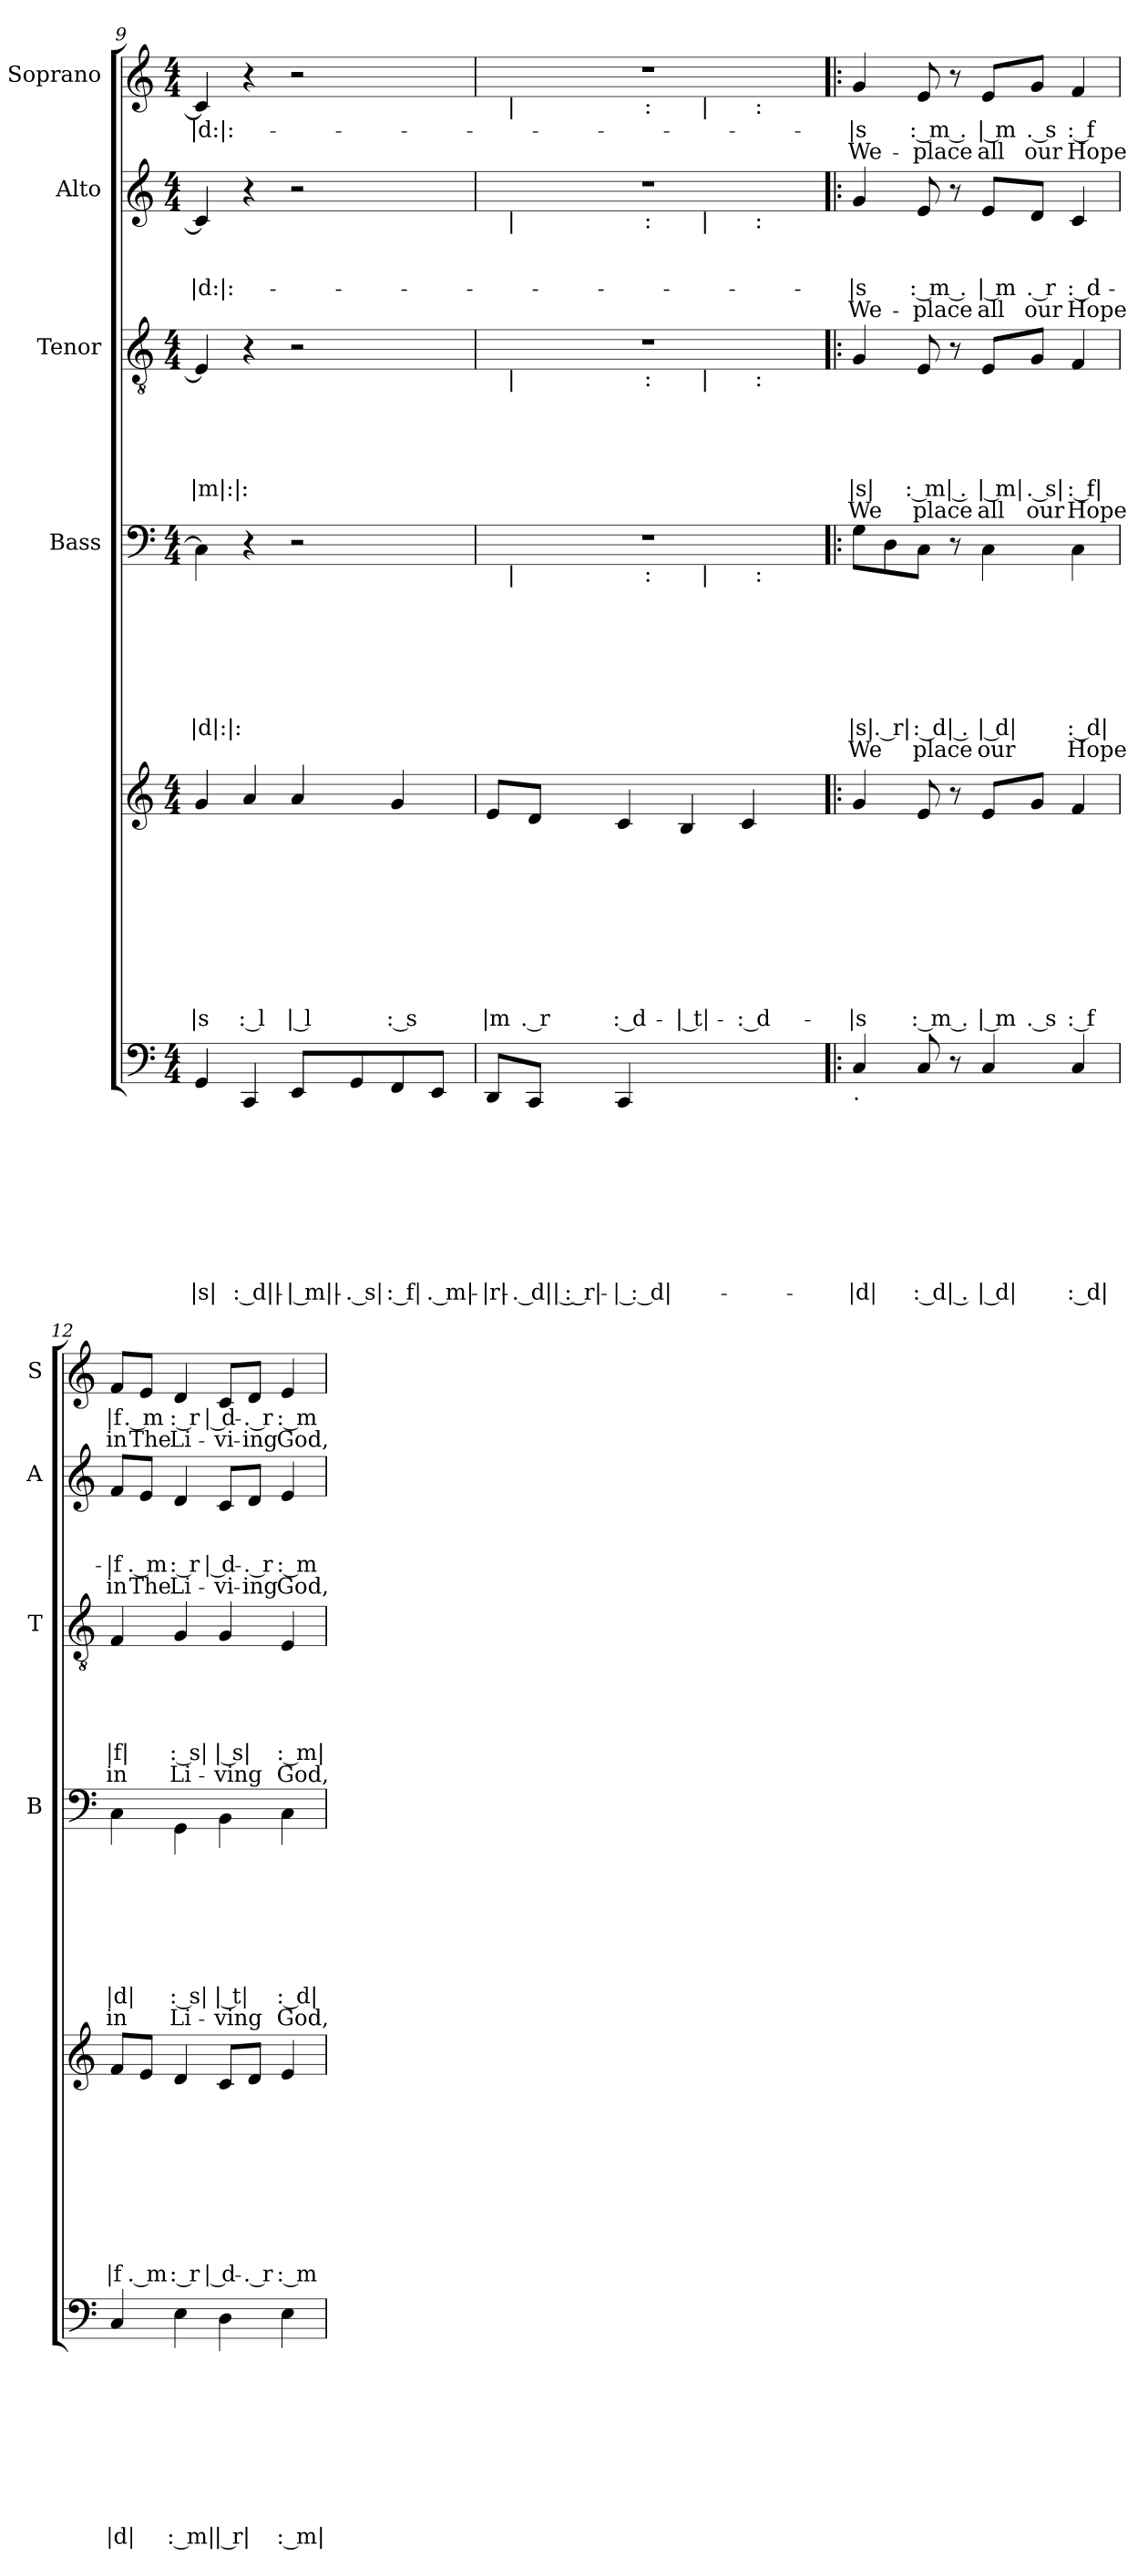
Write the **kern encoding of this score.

**kern	**text	**text	**text	**text	**text	**text	**text	**text	**text	**kern	**text	**text	**text	**text	**text	**text	**text	**text	**text	**kern	**text	**text	**text	**text	**text	**text	**text	**text	**kern	**text	**text	**text	**text	**text	**text	**kern	**text	**text	**text	**text	**kern	**text	**text
*part5	*part5	*part5	*part5	*part5	*part5	*part5	*part5	*part5	*part5	*part5	*part5	*part5	*part5	*part5	*part5	*part5	*part5	*part5	*part5	*part4	*part4	*part4	*part4	*part4	*part4	*part4	*part4	*part4	*part3	*part3	*part3	*part3	*part3	*part3	*part3	*part2	*part2	*part2	*part2	*part2	*part1	*part1	*part1
*staff6	*staff6	*staff6	*staff6	*staff6	*staff6	*staff6	*staff6	*staff6	*staff6	*staff5	*staff5	*staff5	*staff5	*staff5	*staff5	*staff5	*staff5	*staff5	*staff5	*staff4	*staff4	*staff4	*staff4	*staff4	*staff4	*staff4	*staff4	*staff4	*staff3	*staff3	*staff3	*staff3	*staff3	*staff3	*staff3	*staff2	*staff2	*staff2	*staff2	*staff2	*staff1	*staff1	*staff1
*	*	*	*	*	*	*	*	*	*	*	*	*	*	*	*	*	*	*	*	*I"Bass	*	*	*	*	*	*	*	*	*I"Tenor	*	*	*	*	*	*	*I"Alto	*	*	*	*	*I"Soprano	*	*
*	*	*	*	*	*	*	*	*	*	*	*	*	*	*	*	*	*	*	*	*I'B	*	*	*	*	*	*	*	*	*I'T	*	*	*	*	*	*	*I'A	*	*	*	*	*I'S	*	*
*clefF4	*	*	*	*	*	*	*	*	*	*clefG2	*	*	*	*	*	*	*	*	*	*clefF4	*	*	*	*	*	*	*	*	*clefGv2	*	*	*	*	*	*	*clefG2	*	*	*	*	*clefG2	*	*
*k[]	*	*	*	*	*	*	*	*	*	*k[]	*	*	*	*	*	*	*	*	*	*k[]	*	*	*	*	*	*	*	*	*k[]	*	*	*	*	*	*	*k[]	*	*	*	*	*k[]	*	*
*C:	*	*	*	*	*	*	*	*	*	*C:	*	*	*	*	*	*	*	*	*	*C:	*	*	*	*	*	*	*	*	*C:	*	*	*	*	*	*	*C:	*	*	*	*	*C:	*	*
*M4/4	*	*	*	*	*	*	*	*	*	*M4/4	*	*	*	*	*	*	*	*	*	*M4/4	*	*	*	*	*	*	*	*	*M4/4	*	*	*	*	*	*	*M4/4	*	*	*	*	*M4/4	*	*
=9	=9	=9	=9	=9	=9	=9	=9	=9	=9	=9	=9	=9	=9	=9	=9	=9	=9	=9	=9	=9	=9	=9	=9	=9	=9	=9	=9	=9	=9	=9	=9	=9	=9	=9	=9	=9	=9	=9	=9	=9	=9	=9	=9
!	!	!	!	!	!	!	!	!	!LO:LY:b:rj	!	!	!	!	!	!	!	!	!	!LO:LY:b:rj	!	!	!	!	!	!	!	!LO:LY:b:rj	!	!	!	!	!	!	!LO:LY:b:rj	!	!	!	!	!LO:LY:b:rj	!	!	!LO:LY:b:rj	!
4GG/	.	.	.	.	.	.	.	.	|s|	4g/	.	.	.	.	.	.	.	.	-|s	4C\]	.	.	.	.	.	.	|d|:|:	.	4E/]	.	.	.	.	|m|:|:	.	4c/]	.	.	-|d:|:-	.	4c/]	-|d:|:-	.
!	!	!	!	!	!	!	!	!	!LO:LY:b:rj	!	!	!	!	!	!	!	!	!	!LO:LY:b:rj	!	!	!	!	!	!	!	!	!	!	!	!	!	!	!	!	!	!	!	!	!	!	!	!
4CC/	.	.	.	.	.	.	.	.	: d||-	4a/	.	.	.	.	.	.	.	.	: l	4r	.	.	.	.	.	.	.	.	4r	.	.	.	.	.	.	4r	.	.	.	.	4r	.	.
!	!	!	!	!	!	!	!	!	!LO:LY:b:rj	!	!	!	!	!	!	!	!	!	!LO:LY:b:rj	!	!	!	!	!	!	!	!	!	!	!	!	!	!	!	!	!	!	!	!	!	!	!	!
8EE/L	.	.	.	.	.	.	.	.	-| m||-	4a/	.	.	.	.	.	.	.	.	| l	2r	.	.	.	.	.	.	.	.	2r	.	.	.	.	.	.	2r	.	.	.	.	2r	.	.
!	!	!	!	!	!	!	!	!	!LO:LY:b:rj	!	!	!	!	!	!	!	!	!	!	!	!	!	!	!	!	!	!	!	!	!	!	!	!	!	!	!	!	!	!	!	!	!	!
8GG/	.	.	.	.	.	.	.	.	-. s|	.	.	.	.	.	.	.	.	.	.	.	.	.	.	.	.	.	.	.	.	.	.	.	.	.	.	.	.	.	.	.	.	.	.
!	!	!	!	!	!	!	!	!	!LO:LY:b:rj	!	!	!	!	!	!	!	!	!	!LO:LY:b:rj	!	!	!	!	!	!	!	!	!	!	!	!	!	!	!	!	!	!	!	!	!	!	!	!
8FF/	.	.	.	.	.	.	.	.	: f|	4g/	.	.	.	.	.	.	.	.	: s	.	.	.	.	.	.	.	.	.	.	.	.	.	.	.	.	.	.	.	.	.	.	.	.
!	!	!	!	!	!	!	!	!	!LO:LY:b:rj	!	!	!	!	!	!	!	!	!	!	!	!	!	!	!	!	!	!	!	!	!	!	!	!	!	!	!	!	!	!	!	!	!	!
8EE/J	.	.	.	.	.	.	.	.	. m|-	.	.	.	.	.	.	.	.	.	.	.	.	.	.	.	.	.	.	.	.	.	.	.	.	.	.	.	.	.	.	.	.	.	.
=10	=10	=10	=10	=10	=10	=10	=10	=10	=10	=10	=10	=10	=10	=10	=10	=10	=10	=10	=10	=10	=10	=10	=10	=10	=10	=10	=10	=10	=10	=10	=10	=10	=10	=10	=10	=10	=10	=10	=10	=10	=10	=10	=10
!	!	!	!	!	!	!	!	!	!LO:LY:b:rj	!	!	!	!	!	!	!	!	!	!LO:LY:b:rj	!	!	!	!	!	!	!	!	!	!	!	!	!	!	!	!	!	!	!	!	!	!	!	!
*	*	*	*	*	*	*	*	*	*	*	*	*	*	*	*	*	*	*	*	*^	*	*	*	*	*	*	*	*	*^	*	*	*	*	*	*	*^	*	*	*	*	*^	*	*
*	*	*	*	*	*	*	*	*	*	*	*	*	*	*	*	*	*	*	*	*	*^	*	*	*	*	*	*	*	*	*	*^	*	*	*	*	*	*	*	*^	*	*	*	*	*	*^	*	*
*	*	*	*	*	*	*	*	*	*	*	*	*	*	*	*	*	*	*	*	*	*	*^	*	*	*	*	*	*	*	*	*	*	*^	*	*	*	*	*	*	*	*	*^	*	*	*	*	*	*	*^	*	*
*	*	*	*	*	*	*	*	*	*	*	*	*	*	*	*	*	*	*	*	*	*	*	*^	*	*	*	*	*	*	*	*	*	*	*	*^	*	*	*	*	*	*	*	*	*	*^	*	*	*	*	*	*	*	*^	*	*
8DD/L	.	.	.	.	.	.	.	.	-|r|-	8e/L	.	.	.	.	.	.	.	.	-|m	1r	16ryy	4ryy	2ryy	2ryy	.	.	.	.	.	.	.	.	1r	16ryy	4ryy	2ryy	2ryy	.	.	.	.	.	.	1r	16ryy	4ryy	2ryy	2ryy	.	.	.	.	1r	16ryy	4ryy	2ryy	2ryy	.	.
!	!	!	!	!	!	!	!	!	!	!	!	!	!	!	!	!	!	!	!	!	!	!	!	!	!	!	!	!	!	!	!	!	!	!	!	!	!	!	!	!	!	!	!	!	!	!	!	!	!	!	!	!	!	!LO:TX:b:t=|	!	!	!	!	!
!	!	!	!	!	!	!	!	!	!	!	!	!	!	!	!	!	!	!	!	!	!	!	!	!	!	!	!	!	!	!	!	!	!	!	!	!	!	!	!	!	!	!	!	!	!LO:TX:b:t=|	!	!	!	!	!	!	!	!	!	!	!	!	!	!
!	!	!	!	!	!	!	!	!	!	!	!	!	!	!	!	!	!	!	!	!	!	!	!	!	!	!	!	!	!	!	!	!	!	!LO:TX:b:t=|	!	!	!	!	!	!	!	!	!	!	!	!	!	!	!	!	!	!	!	!	!	!	!	!	!
!	!	!	!	!	!	!	!	!	!	!	!	!	!	!	!	!	!	!	!	!	!LO:TX:b:t=|	!	!	!	!	!	!	!	!	!	!	!	!	!	!	!	!	!	!	!	!	!	!	!	!	!	!	!	!	!	!	!	!	!	!	!	!	!	!
.	.	.	.	.	.	.	.	.	.	.	.	.	.	.	.	.	.	.	.	.	2...ryy	.	.	.	.	.	.	.	.	.	.	.	.	2...ryy	.	.	.	.	.	.	.	.	.	.	2...ryy	.	.	.	.	.	.	.	.	2...ryy	.	.	.	.	.
!	!	!	!	!	!	!	!	!	!LO:LY:b:rj	!	!	!	!	!	!	!	!	!	!LO:LY:b:rj	!	!	!	!	!	!	!	!	!	!	!	!	!	!	!	!	!	!	!	!	!	!	!	!	!	!	!	!	!	!	!	!	!	!	!	!	!	!	!	!
8CC/J	.	.	.	.	.	.	.	.	-. d|| : r|-	8d/J	.	.	.	.	.	.	.	.	. r	.	.	.	.	.	.	.	.	.	.	.	.	.	.	.	.	.	.	.	.	.	.	.	.	.	.	.	.	.	.	.	.	.	.	.	.	.	.	.	.
!	!	!	!	!	!	!	!	!	!LO:LY:b:rj	!	!	!	!	!	!	!	!	!	!LO:LY:b:rj	!	!	!	!	!	!	!	!	!	!	!	!	!	!	!	!	!	!	!	!	!	!	!	!	!	!	!	!	!	!	!	!	!	!	!	!	!	!	!	!
4CC/	.	.	.	.	.	.	.	.	-| : d|-	4c/	.	.	.	.	.	.	.	.	: d-	.	.	16.ryy	.	.	.	.	.	.	.	.	.	.	.	.	16.ryy	.	.	.	.	.	.	.	.	.	.	16.ryy	.	.	.	.	.	.	.	.	16.ryy	.	.	.	.
!	!	!	!	!	!	!	!	!	!	!	!	!	!	!	!	!	!	!	!	!	!	!	!	!	!	!	!	!	!	!	!	!	!	!	!	!	!	!	!	!	!	!	!	!	!	!	!	!	!	!	!	!	!	!	!LO:TX:b:t=&colon;	!	!	!	!
!	!	!	!	!	!	!	!	!	!	!	!	!	!	!	!	!	!	!	!	!	!	!	!	!	!	!	!	!	!	!	!	!	!	!	!	!	!	!	!	!	!	!	!	!	!	!LO:TX:b:t=&colon;	!	!	!	!	!	!	!	!	!	!	!	!	!
!	!	!	!	!	!	!	!	!	!	!	!	!	!	!	!	!	!	!	!	!	!	!	!	!	!	!	!	!	!	!	!	!	!	!	!LO:TX:b:t=&colon;	!	!	!	!	!	!	!	!	!	!	!	!	!	!	!	!	!	!	!	!	!	!	!	!
!	!	!	!	!	!	!	!	!	!	!	!	!	!	!	!	!	!	!	!	!	!	!LO:TX:b:t=&colon;	!	!	!	!	!	!	!	!	!	!	!	!	!	!	!	!	!	!	!	!	!	!	!	!	!	!	!	!	!	!	!	!	!	!	!	!	!
.	.	.	.	.	.	.	.	.	.	.	.	.	.	.	.	.	.	.	.	.	.	2ryy	.	.	.	.	.	.	.	.	.	.	.	.	2ryy	.	.	.	.	.	.	.	.	.	.	2ryy	.	.	.	.	.	.	.	.	2ryy	.	.	.	.
!	!	!	!	!	!	!	!	!	!	!	!	!	!	!	!	!	!	!	!LO:LY:b:rj	!	!	!	!	!	!	!	!	!	!	!	!	!	!	!	!	!	!	!	!	!	!	!	!	!	!	!	!	!	!	!	!	!	!	!	!	!	!	!	!
2ryy	.	.	.	.	.	.	.	.	.	4B/	.	.	.	.	.	.	.	.	-| t|-	.	.	.	16ryy	4ryy	.	.	.	.	.	.	.	.	.	.	.	16ryy	4ryy	.	.	.	.	.	.	.	.	.	16ryy	4ryy	.	.	.	.	.	.	.	16ryy	4ryy	.	.
!	!	!	!	!	!	!	!	!	!	!	!	!	!	!	!	!	!	!	!	!	!	!	!	!	!	!	!	!	!	!	!	!	!	!	!	!	!	!	!	!	!	!	!	!	!	!	!	!	!	!	!	!	!	!	!	!LO:TX:b:t=|	!	!	!
!	!	!	!	!	!	!	!	!	!	!	!	!	!	!	!	!	!	!	!	!	!	!	!	!	!	!	!	!	!	!	!	!	!	!	!	!	!	!	!	!	!	!	!	!	!	!	!LO:TX:b:t=|	!	!	!	!	!	!	!	!	!	!	!	!
!	!	!	!	!	!	!	!	!	!	!	!	!	!	!	!	!	!	!	!	!	!	!	!	!	!	!	!	!	!	!	!	!	!	!	!	!LO:TX:b:t=|	!	!	!	!	!	!	!	!	!	!	!	!	!	!	!	!	!	!	!	!	!	!	!
!	!	!	!	!	!	!	!	!	!	!	!	!	!	!	!	!	!	!	!	!	!	!	!LO:TX:b:t=|	!	!	!	!	!	!	!	!	!	!	!	!	!	!	!	!	!	!	!	!	!	!	!	!	!	!	!	!	!	!	!	!	!	!	!	!
.	.	.	.	.	.	.	.	.	.	.	.	.	.	.	.	.	.	.	.	.	.	.	4..ryy	.	.	.	.	.	.	.	.	.	.	.	.	4..ryy	.	.	.	.	.	.	.	.	.	.	4..ryy	.	.	.	.	.	.	.	.	4..ryy	.	.	.
!	!	!	!	!	!	!	!	!	!	!	!	!	!	!	!	!	!	!	!LO:LY:b:rj	!	!	!	!	!	!	!	!	!	!	!	!	!	!	!	!	!	!	!	!	!	!	!	!	!	!	!	!	!	!	!	!	!	!	!	!	!	!	!	!
.	.	.	.	.	.	.	.	.	.	4c/	.	.	.	.	.	.	.	.	-: d-	.	.	.	.	32ryy	.	.	.	.	.	.	.	.	.	.	.	.	32ryy	.	.	.	.	.	.	.	.	.	.	32ryy	.	.	.	.	.	.	.	.	32ryy	.	.
!	!	!	!	!	!	!	!	!	!	!	!	!	!	!	!	!	!	!	!	!	!	!	!	!	!	!	!	!	!	!	!	!	!	!	!	!	!	!	!	!	!	!	!	!	!	!	!	!	!	!	!	!	!	!	!	!	!LO:TX:b:t=&colon;	!	!
!	!	!	!	!	!	!	!	!	!	!	!	!	!	!	!	!	!	!	!	!	!	!	!	!	!	!	!	!	!	!	!	!	!	!	!	!	!	!	!	!	!	!	!	!	!	!	!	!LO:TX:b:t=&colon;	!	!	!	!	!	!	!	!	!	!	!
!	!	!	!	!	!	!	!	!	!	!	!	!	!	!	!	!	!	!	!	!	!	!	!	!	!	!	!	!	!	!	!	!	!	!	!	!	!LO:TX:b:t=&colon;	!	!	!	!	!	!	!	!	!	!	!	!	!	!	!	!	!	!	!	!	!	!
!	!	!	!	!	!	!	!	!	!	!	!	!	!	!	!	!	!	!	!	!	!	!	!	!LO:TX:b:t=&colon;	!	!	!	!	!	!	!	!	!	!	!	!	!	!	!	!	!	!	!	!	!	!	!	!	!	!	!	!	!	!	!	!	!	!	!
.	.	.	.	.	.	.	.	.	.	.	.	.	.	.	.	.	.	.	.	.	.	.	.	8..ryy	.	.	.	.	.	.	.	.	.	.	.	.	8..ryy	.	.	.	.	.	.	.	.	.	.	8..ryy	.	.	.	.	.	.	.	.	8..ryy	.	.
.	.	.	.	.	.	.	.	.	.	.	.	.	.	.	.	.	.	.	.	.	.	8ryy	.	.	.	.	.	.	.	.	.	.	.	.	8ryy	.	.	.	.	.	.	.	.	.	.	8ryy	.	.	.	.	.	.	.	.	8ryy	.	.	.	.
.	.	.	.	.	.	.	.	.	.	.	.	.	.	.	.	.	.	.	.	.	.	32ryy	.	.	.	.	.	.	.	.	.	.	.	.	32ryy	.	.	.	.	.	.	.	.	.	.	32ryy	.	.	.	.	.	.	.	.	32ryy	.	.	.	.
!!LO:PB:g=z
=11!|:	=11!|:	=11!|:	=11!|:	=11!|:	=11!|:	=11!|:	=11!|:	=11!|:	=11!|:	=11!|:	=11!|:	=11!|:	=11!|:	=11!|:	=11!|:	=11!|:	=11!|:	=11!|:	=11!|:	=11!|:	=11!|:	=11!|:	=11!|:	=11!|:	=11!|:	=11!|:	=11!|:	=11!|:	=11!|:	=11!|:	=11!|:	=11!|:	=11!|:	=11!|:	=11!|:	=11!|:	=11!|:	=11!|:	=11!|:	=11!|:	=11!|:	=11!|:	=11!|:	=11!|:	=11!|:	=11!|:	=11!|:	=11!|:	=11!|:	=11!|:	=11!|:	=11!|:	=11!|:	=11!|:	=11!|:	=11!|:	=11!|:	=11!|:	=11!|:
!	!	!	!	!	!	!	!	!	!	!	!	!	!	!	!	!	!	!	!	!LO:TX:b:t=.	!	!	!	!	!	!	!	!	!	!	!	!	!	!	!	!	!	!	!	!	!	!	!	!	!	!	!	!	!	!	!	!	!	!	!	!	!	!	!
!LO:TX:b:t=.	!	!	!	!	!	!	!	!	!	!	!	!	!	!	!	!	!	!	!	!	!	!	!	!	!	!	!	!	!	!	!	!	!	!	!	!	!	!	!	!	!	!	!	!	!	!	!	!	!	!	!	!	!	!	!	!	!	!	!
!	!	!	!	!	!	!	!	!	!LO:LY:b:rj	!	!	!	!	!	!	!	!	!	!LO:LY:b:rj	!	!	!	!	!	!	!	!	!	!	!	!LO:LY:b:rj	!LO:LY:b:rj	!	!	!	!	!	!	!	!	!	!LO:LY:b:rj	!LO:LY:b:rj	!	!	!	!	!	!	!	!LO:LY:b:rj	!LO:LY:b:rj	!	!	!	!	!	!LO:LY:b:rj	!LO:LY:b:rj
*	*	*	*	*	*	*	*	*	*	*	*	*	*	*	*	*	*	*	*	*v	*v	*v	*v	*v	*	*	*	*	*	*	*	*	*	*	*	*	*	*	*	*	*	*	*	*v	*v	*v	*v	*v	*	*	*	*	*v	*v	*v	*v	*v	*	*
*	*	*	*	*	*	*	*	*	*	*	*	*	*	*	*	*	*	*	*	*	*	*	*	*	*	*	*	*	*v	*v	*v	*v	*v	*	*	*	*	*	*	*	*	*	*	*	*	*	*
4C/	.	.	.	.	.	.	.	.	|d|	4g/	.	.	.	.	.	.	.	.	-|s	8G\L	.	.	.	.	.	.	|s|	We	4G/	.	.	.	.	|s|	We	4g/	.	.	-|s	We-	4g/	-|s	We-
!	!	!	!	!	!	!	!	!	!	!	!	!	!	!	!	!	!	!	!	!	!	!	!	!	!	!	!LO:LY:b:rj	!	!	!	!	!	!	!	!	!	!	!	!	!	!	!	!
.	.	.	.	.	.	.	.	.	.	.	.	.	.	.	.	.	.	.	.	8D\	.	.	.	.	.	.	. r|	.	.	.	.	.	.	.	.	.	.	.	.	.	.	.	.
!	!	!	!	!	!	!	!	!	!LO:LY:b:rj	!	!	!	!	!	!	!	!	!	!LO:LY:b:rj	!	!	!	!	!	!	!	!LO:LY:b:rj	!LO:LY:b:rj	!	!	!	!	!	!LO:LY:b:rj	!LO:LY:b:rj	!	!	!	!LO:LY:b:rj	!LO:LY:b:rj	!	!LO:LY:b:rj	!LO:LY:b:rj
8C/	.	.	.	.	.	.	.	.	: d| .	8e/	.	.	.	.	.	.	.	.	: m .	8C\J	.	.	.	.	.	.	: d| .	place	8E/	.	.	.	.	: m| .	place	8e/	.	.	: m .	-place	8e/	: m .	-place
8r	.	.	.	.	.	.	.	.	.	8r	.	.	.	.	.	.	.	.	.	8r	.	.	.	.	.	.	.	.	8r	.	.	.	.	.	.	8r	.	.	.	.	8r	.	.
!	!	!	!	!	!	!	!	!	!LO:LY:b:rj	!	!	!	!	!	!	!	!	!	!LO:LY:b:rj	!	!	!	!	!	!	!	!LO:LY:b:rj	!LO:LY:b:rj	!	!	!	!	!	!LO:LY:b:rj	!LO:LY:b:rj	!	!	!	!LO:LY:b:rj	!LO:LY:b:rj	!	!LO:LY:b:rj	!LO:LY:b:rj
4C/	.	.	.	.	.	.	.	.	| d|	8e/L	.	.	.	.	.	.	.	.	| m	4C\	.	.	.	.	.	.	| d|	our	8E/L	.	.	.	.	| m|	all	8e/L	.	.	| m	all	8e/L	| m	all
!	!	!	!	!	!	!	!	!	!	!	!	!	!	!	!	!	!	!	!LO:LY:b:rj	!	!	!	!	!	!	!	!	!	!	!	!	!	!	!LO:LY:b:rj	!LO:LY:b:rj	!	!	!	!LO:LY:b:rj	!LO:LY:b:rj	!	!LO:LY:b:rj	!LO:LY:b:rj
.	.	.	.	.	.	.	.	.	.	8g/J	.	.	.	.	.	.	.	.	. s	.	.	.	.	.	.	.	.	.	8G/J	.	.	.	.	. s|	our	8d/J	.	.	. r	our	8g/J	. s	our
!	!	!	!	!	!	!	!	!	!LO:LY:b:rj	!	!	!	!	!	!	!	!	!	!LO:LY:b:rj	!	!	!	!	!	!	!	!LO:LY:b:rj	!LO:LY:b:rj	!	!	!	!	!	!LO:LY:b:rj	!LO:LY:b:rj	!	!	!	!LO:LY:b:rj	!LO:LY:b:rj	!	!LO:LY:b:rj	!LO:LY:b:rj
4C/	.	.	.	.	.	.	.	.	: d|	4f/	.	.	.	.	.	.	.	.	: f	4C\	.	.	.	.	.	.	: d|	Hope	4F/	.	.	.	.	: f|	Hope	4c/	.	.	: d-	Hope	4f/	: f	Hope
=12	=12	=12	=12	=12	=12	=12	=12	=12	=12	=12	=12	=12	=12	=12	=12	=12	=12	=12	=12	=12	=12	=12	=12	=12	=12	=12	=12	=12	=12	=12	=12	=12	=12	=12	=12	=12	=12	=12	=12	=12	=12	=12	=12
!	!	!	!	!	!	!	!	!	!LO:LY:b:rj	!	!	!	!	!	!	!	!	!	!LO:LY:b:rj	!	!	!	!	!	!	!	!LO:LY:b:rj	!LO:LY:b:rj	!	!	!	!	!	!LO:LY:b:rj	!LO:LY:b:rj	!	!	!	!LO:LY:b:rj	!LO:LY:b:rj	!	!LO:LY:b:rj	!LO:LY:b:rj
4C/	.	.	.	.	.	.	.	.	|d|	8f/L	.	.	.	.	.	.	.	.	|f	4C\	.	.	.	.	.	.	|d|	in	4F/	.	.	.	.	|f|	in	8f/L	.	.	-|f	in	8f/L	|f	in
!	!	!	!	!	!	!	!	!	!	!	!	!	!	!	!	!	!	!	!LO:LY:b:rj	!	!	!	!	!	!	!	!	!	!	!	!	!	!	!	!	!	!	!	!LO:LY:b:rj	!LO:LY:b:rj	!	!LO:LY:b:rj	!LO:LY:b:rj
.	.	.	.	.	.	.	.	.	.	8e/J	.	.	.	.	.	.	.	.	. m	.	.	.	.	.	.	.	.	.	.	.	.	.	.	.	.	8e/J	.	.	. m	The	8e/J	. m	The
!	!	!	!	!	!	!	!	!	!LO:LY:b:rj	!	!	!	!	!	!	!	!	!	!LO:LY:b:rj	!	!	!	!	!	!	!	!LO:LY:b:rj	!LO:LY:b:rj	!	!	!	!	!	!LO:LY:b:rj	!LO:LY:b:rj	!	!	!	!LO:LY:b:rj	!LO:LY:b:rj	!	!LO:LY:b:rj	!LO:LY:b:rj
4E\	.	.	.	.	.	.	.	.	: m|	4d/	.	.	.	.	.	.	.	.	: r	4GG\	.	.	.	.	.	.	: s|	Li-	4G/	.	.	.	.	: s|	Li-	4d/	.	.	: r	Li-	4d/	: r	Li-
!	!	!	!	!	!	!	!	!	!LO:LY:b:rj	!	!	!	!	!	!	!	!	!	!LO:LY:b:rj	!	!	!	!	!	!	!	!LO:LY:b:rj	!LO:LY:b:rj	!	!	!	!	!	!LO:LY:b:rj	!LO:LY:b:rj	!	!	!	!LO:LY:b:rj	!LO:LY:b:rj	!	!LO:LY:b:rj	!LO:LY:b:rj
4D\	.	.	.	.	.	.	.	.	| r|	8c/L	.	.	.	.	.	.	.	.	| d-	4BB\	.	.	.	.	.	.	| t|	-ving	4G/	.	.	.	.	| s|	-ving	8c/L	.	.	| d-	-vi-	8c/L	| d-	-vi-
!	!	!	!	!	!	!	!	!	!	!	!	!	!	!	!	!	!	!	!LO:LY:b:rj	!	!	!	!	!	!	!	!	!	!	!	!	!	!	!	!	!	!	!	!LO:LY:b:rj	!LO:LY:b:rj	!	!LO:LY:b:rj	!LO:LY:b:rj
.	.	.	.	.	.	.	.	.	.	8d/J	.	.	.	.	.	.	.	.	-. r	.	.	.	.	.	.	.	.	.	.	.	.	.	.	.	.	8d/J	.	.	-. r	-ing	8d/J	-. r	-ing
!	!	!	!	!	!	!	!	!	!LO:LY:b:rj	!	!	!	!	!	!	!	!	!	!LO:LY:b:rj	!	!	!	!	!	!	!	!LO:LY:b:rj	!LO:LY:b:rj	!	!	!	!	!	!LO:LY:b:rj	!LO:LY:b:rj	!	!	!	!LO:LY:b:rj	!LO:LY:b:rj	!	!LO:LY:b:rj	!LO:LY:b:rj
4E\	.	.	.	.	.	.	.	.	: m|	4e/	.	.	.	.	.	.	.	.	: m	4C\	.	.	.	.	.	.	: d|	God,	4E/	.	.	.	.	: m|	God,	4e/	.	.	: m	God,	4e/	: m	God,
=	=	=	=	=	=	=	=	=	=	=	=	=	=	=	=	=	=	=	=	=	=	=	=	=	=	=	=	=	=	=	=	=	=	=	=	=	=	=	=	=	=	=	=
*-	*-	*-	*-	*-	*-	*-	*-	*-	*-	*-	*-	*-	*-	*-	*-	*-	*-	*-	*-	*-	*-	*-	*-	*-	*-	*-	*-	*-	*-	*-	*-	*-	*-	*-	*-	*-	*-	*-	*-	*-	*-	*-	*-
